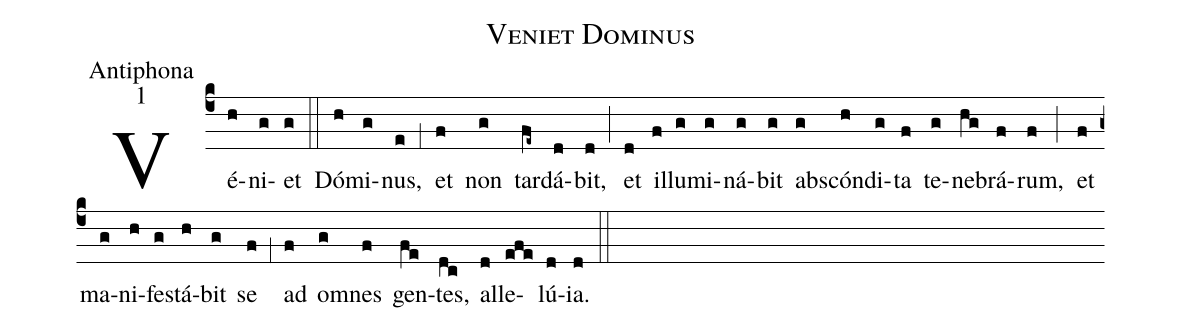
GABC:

name:Veniet Dominus;
office-part:Antiphona;
mode:1;
%%
(c4) Vé(h)ni(g)et(g) (::)
Dó(h)mi(g)nus,(e) (,1) et(f) non(g) tar(fe~)dá(d)bit,(d) (;) et(d) il(f)lu(g)mi(g)ná(g)bit(g) ab(g)scón(h)di(g)ta(f) te(g)ne(hg)brá(f)rum,(f) (;) et(f) ma(g)ni(h)fe(g)stá(h)bit(g) se(f) (,1) ad(f) om(g)nes(f) gen(fe)tes,(dc) al(d)le(efe)lú(d)ia.(d) (::)
